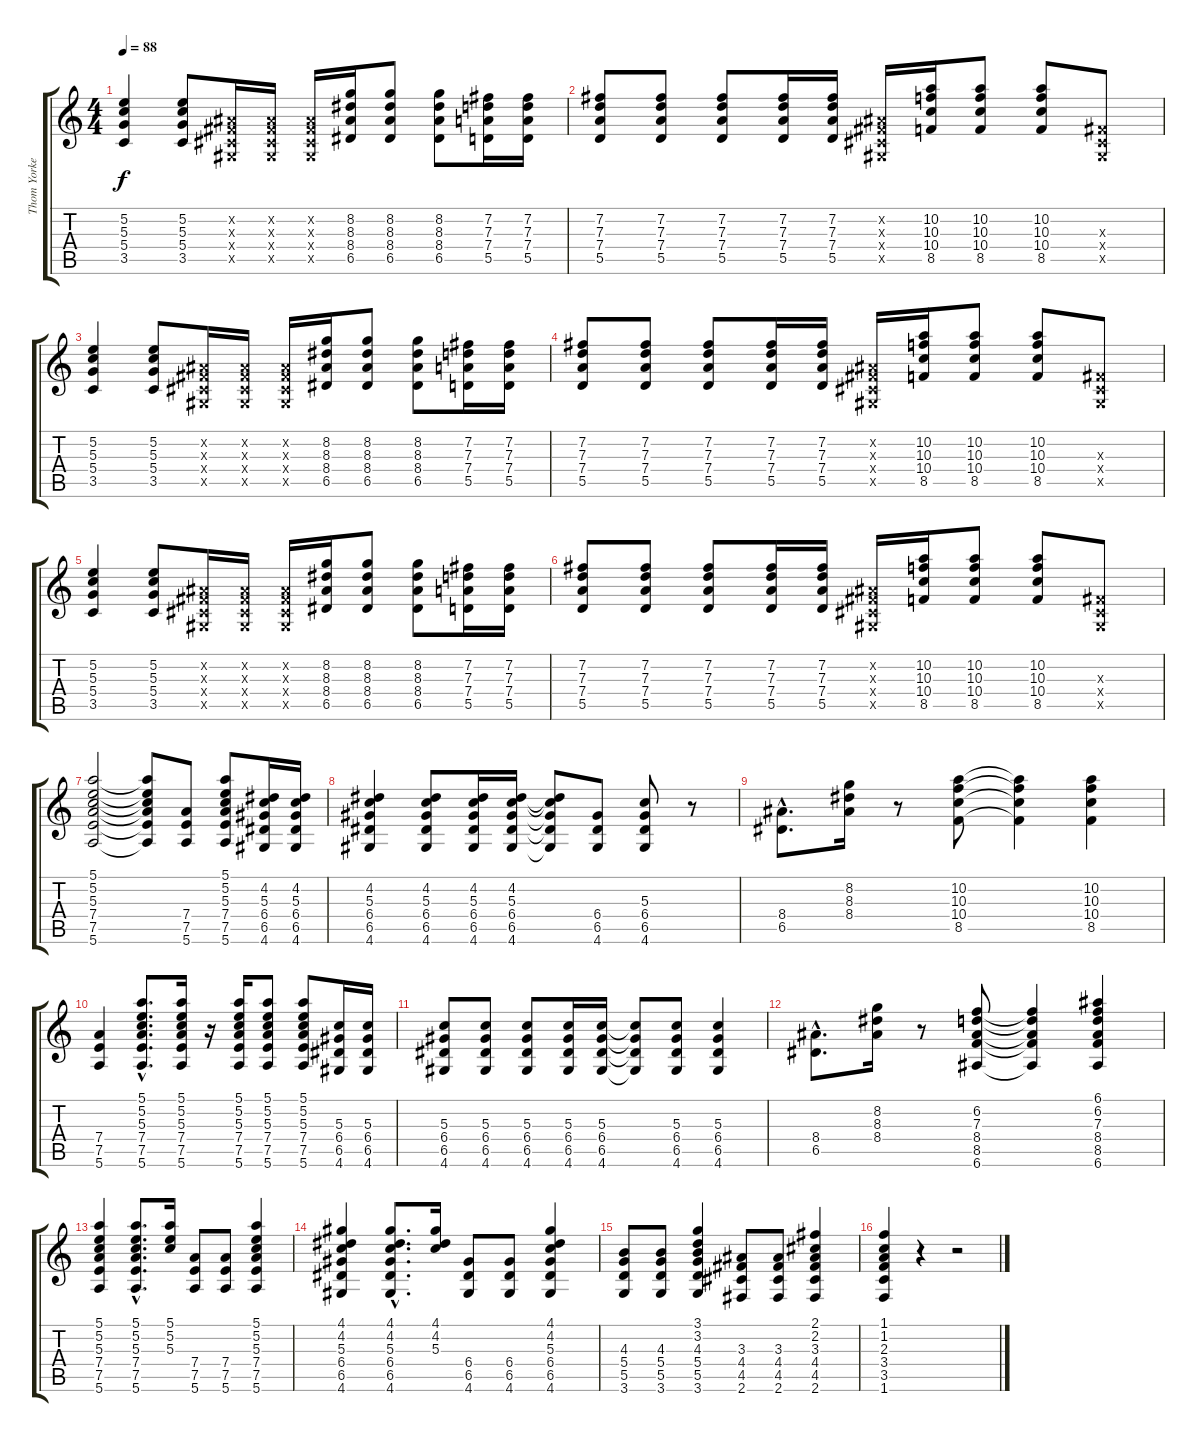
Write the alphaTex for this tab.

\track ("Thom Yorke" "Thom Yorke") {instrument acousticguitarsteel}
\staff {score tabs}
\tuning (E4 B3 G3 D3 A2 E2) {hide}
\ts (4 4)
\tempo 88
\clef g2
\ks c
(5.2 5.3 5.4 3.5).4{dy f instrument acousticguitarsteel} (5.2 5.3 5.4 3.5).8 (-1.2{x} -1.3{x} -1.4{x} -1.5{x}).16 (-1.2{x} -1.3{x} -1.4{x} -1.5{x}).16 (-1.2{x} -1.3{x} -1.4{x} -1.5{x}).16 (8.2 8.3 8.4 6.5).16 (8.2 8.3 8.4 6.5).8 (8.2 8.3 8.4 6.5).8 (7.2 7.3 7.4 5.5).16 (7.2 7.3 7.4 5.5).16 |
(7.2 7.3 7.4 5.5).8 (7.2 7.3 7.4 5.5).8 (7.2 7.3 7.4 5.5).8 (7.2 7.3 7.4 5.5).16 (7.2 7.3 7.4 5.5).16 (-1.2{x} -1.3{x} -1.4{x} -1.5{x}).16 (10.2 10.3 10.4 8.5).16 (10.2 10.3 10.4 8.5).8 (10.2 10.3 10.4 8.5).8 (-1.3{x} -1.4{x} -1.5{x}).8 |
(5.2 5.3 5.4 3.5).4 (5.2 5.3 5.4 3.5).8 (-1.2{x} -1.3{x} -1.4{x} -1.5{x}).16 (-1.2{x} -1.3{x} -1.4{x} -1.5{x}).16 (-1.2{x} -1.3{x} -1.4{x} -1.5{x}).16 (8.2 8.3 8.4 6.5).16 (8.2 8.3 8.4 6.5).8 (8.2 8.3 8.4 6.5).8 (7.2 7.3 7.4 5.5).16 (7.2 7.3 7.4 5.5).16 |
(7.2 7.3 7.4 5.5).8 (7.2 7.3 7.4 5.5).8 (7.2 7.3 7.4 5.5).8 (7.2 7.3 7.4 5.5).16 (7.2 7.3 7.4 5.5).16 (-1.2{x} -1.3{x} -1.4{x} -1.5{x}).16 (10.2 10.3 10.4 8.5).16 (10.2 10.3 10.4 8.5).8 (10.2 10.3 10.4 8.5).8 (-1.3{x} -1.4{x} -1.5{x}).8 |
(5.2 5.3 5.4 3.5).4 (5.2 5.3 5.4 3.5).8 (-1.2{x} -1.3{x} -1.4{x} -1.5{x}).16 (-1.2{x} -1.3{x} -1.4{x} -1.5{x}).16 (-1.2{x} -1.3{x} -1.4{x} -1.5{x}).16 (8.2 8.3 8.4 6.5).16 (8.2 8.3 8.4 6.5).8 (8.2 8.3 8.4 6.5).8 (7.2 7.3 7.4 5.5).16 (7.2 7.3 7.4 5.5).16 |
(7.2 7.3 7.4 5.5).8 (7.2 7.3 7.4 5.5).8 (7.2 7.3 7.4 5.5).8 (7.2 7.3 7.4 5.5).16 (7.2 7.3 7.4 5.5).16 (-1.2{x} -1.3{x} -1.4{x} -1.5{x}).16 (10.2 10.3 10.4 8.5).16 (10.2 10.3 10.4 8.5).8 (10.2 10.3 10.4 8.5).8 (-1.3{x} -1.4{x} -1.5{x}).8 |
(5.1 5.2 5.3 7.4 7.5 5.6).2 (5.1{t} 5.2{t} 5.3{t} 7.4{t} 7.5{t} 5.6{t}).8 (7.4 7.5 5.6).8 (5.1 5.2 5.3 7.4 7.5 5.6).8 (4.2 5.3 6.4 6.5 4.6).16 (4.2 5.3 6.4 6.5 4.6).16 |
(4.2 5.3 6.4 6.5 4.6).4 (4.2 5.3 6.4 6.5 4.6).8 (4.2 5.3 6.4 6.5 4.6).16 (4.2 5.3 6.4 6.5 4.6).16 (4.2{t} 5.3{t} 6.4{t} 6.5{t} 4.6{t}).8 (6.4 6.5 4.6).8 (5.3 6.4 6.5 4.6).8 r.8 |
(8.4{hac} 6.5{hac}).8{d} (8.2 8.3 8.4).16 r.8 (10.2 10.3 10.4 8.5).8 (10.2{t} 10.3{t} 10.4{t} 8.5{t}).4 (10.2 10.3 10.4 8.5).4 |
(7.4 7.5 5.6).4 (5.1{hac} 5.2{hac} 5.3{hac} 7.4{hac} 7.5{hac} 5.6{hac}).8{d} (5.1 5.2 5.3 7.4 7.5 5.6).16 r.16 (5.1 5.2 5.3 7.4 7.5 5.6).16 (5.1 5.2 5.3 7.4 7.5 5.6).8 (5.1 5.2 5.3 7.4 7.5 5.6).8 (5.3 6.4 6.5 4.6).16 (5.3 6.4 6.5 4.6).16 |
(5.3 6.4 6.5 4.6).8 (5.3 6.4 6.5 4.6).8 (5.3 6.4 6.5 4.6).8 (5.3 6.4 6.5 4.6).16 (5.3 6.4 6.5 4.6).16 (5.3{t} 6.4{t} 6.5{t} 4.6{t}).8 (5.3 6.4 6.5 4.6).8 (5.3 6.4 6.5 4.6).4 |
(8.4{hac} 6.5{hac}).8{d} (8.2 8.3 8.4).16 r.8 (6.2 7.3 8.4 8.5 6.6).8 (6.2{t} 7.3{t} 8.4{t} 8.5{t} 6.6{t}).4 (6.1 6.2 7.3 8.4 8.5 6.6).4 |
(5.1 5.2 5.3 7.4 7.5 5.6).4 (5.1{hac} 5.2{hac} 5.3{hac} 7.4{hac} 7.5{hac} 5.6{hac}).8{d} (5.1 5.2 5.3).16 (7.4 7.5 5.6).8 (7.4 7.5 5.6).8 (5.1 5.2 5.3 7.4 7.5 5.6).4 |
(4.1 4.2 5.3 6.4 6.5 4.6).4 (4.1{hac} 4.2{hac} 5.3{hac} 6.4{hac} 6.5{hac} 4.6{hac}).8{d} (4.1 4.2 5.3).16 (6.4 6.5 4.6).8 (6.4 6.5 4.6).8 (4.1 4.2 5.3 6.4 6.5 4.6).4 |
(4.3 5.4 5.5 3.6).8 (4.3 5.4 5.5 3.6).8 (3.1 3.2 4.3 5.4 5.5 3.6).4 (3.3 4.4 4.5 2.6).8 (3.3 4.4 4.5 2.6).8 (2.1 2.2 3.3 4.4 4.5 2.6).4 |
(1.1 1.2 2.3 3.4 3.5 1.6).4 r.4 r.2
